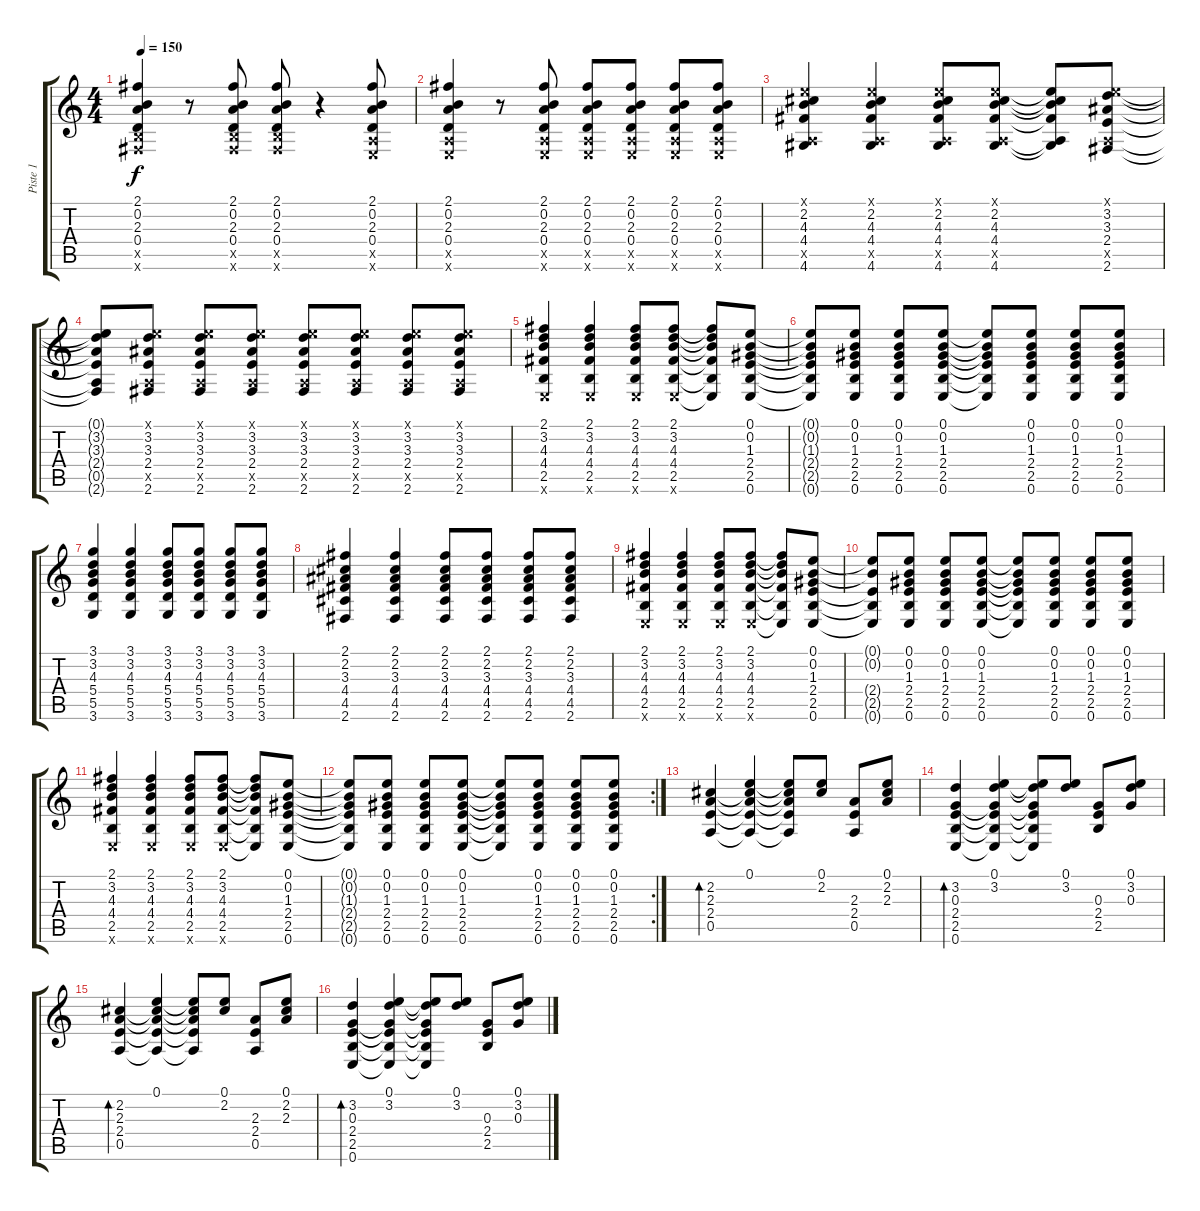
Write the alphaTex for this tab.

\track ("Piste 1" "Piste 1") {instrument acousticguitarsteel}
\staff {score tabs}
\tuning (E4 B3 G3 D3 A2 E2) {hide}
\ts (4 4)
\tempo 150
\clef g2
\ks c
(2.1 0.2 2.3 0.4 2.5{x} 2.6{x}).4{dy f} r.8 (2.1 0.2 2.3 0.4 2.5{x} 2.6{x}).8 (2.1 0.2 2.3 0.4 2.5{x} 2.6{x}).8 r.4 (2.1 0.2 2.3 0.4 0.5{x} 0.6{x}).8 |
(2.1 0.2 2.3 0.4 0.5{x} 0.6{x}).4 r.8 (2.1 0.2 2.3 0.4 0.5{x} 0.6{x}).8 (2.1 0.2 2.3 0.4 0.5{x} 0.6{x}).8 (2.1 0.2 2.3 0.4 0.5{x} 0.6{x}).8 (2.1 0.2 2.3 0.4 0.5{x} 0.6{x}).8 (2.1 0.2 2.3 0.4 0.5{x} 0.6{x}).8 |
(0.1{x} 2.2 4.3 4.4 0.5{x} 4.6).4 (0.1{x} 2.2 4.3 4.4 0.5{x} 4.6).4 (0.1{x} 2.2 4.3 4.4 0.5{x} 4.6).8 (0.1{x} 2.2 4.3 4.4 0.5{x} 4.6).8 (0.1{t} 2.2{t} 4.3{t} 4.4{t} 0.5{t} 4.6{t}).8 (0.1{x} 3.2 3.3 2.4 0.5{x} 2.6).8 |
(0.1{t} 3.2{t} 3.3{t} 2.4{t} 0.5{t} 2.6{t}).8 (0.1{x} 3.2 3.3 2.4 0.5{x} 2.6).8 (0.1{x} 3.2 3.3 2.4 0.5{x} 2.6).8 (0.1{x} 3.2 3.3 2.4 0.5{x} 2.6).8 (0.1{x} 3.2 3.3 2.4 0.5{x} 2.6).8 (0.1{x} 3.2 3.3 2.4 0.5{x} 2.6).8 (0.1{x} 3.2 3.3 2.4 0.5{x} 2.6).8 (0.1{x} 3.2 3.3 2.4 0.5{x} 2.6).8 |
(2.1 3.2 4.3 4.4 2.5 0.6{x}).4 (2.1 3.2 4.3 4.4 2.5 0.6{x}).4 (2.1 3.2 4.3 4.4 2.5 0.6{x}).8 (2.1 3.2 4.3 4.4 2.5 0.6{x}).8 (2.1{t} 3.2{t} 4.3{t} 4.4{t} 2.5{t} 0.6{t}).8 (0.1 0.2 1.3 2.4 2.5 0.6).8 |
(0.1{t} 0.2{t} 1.3{t} 2.4{t} 2.5{t} 0.6{t}).8 (0.1 0.2 1.3 2.4 2.5 0.6).8 (0.1 0.2 1.3 2.4 2.5 0.6).8 (0.1 0.2 1.3 2.4 2.5 0.6).8 (0.1{t} 0.2{t} 1.3{t} 2.4{t} 2.5{t} 0.6{t}).8 (0.1 0.2 1.3 2.4 2.5 0.6).8 (0.1 0.2 1.3 2.4 2.5 0.6).8 (0.1 0.2 1.3 2.4 2.5 0.6).8 |
(3.1 3.2 4.3 5.4 5.5 3.6).4 (3.1 3.2 4.3 5.4 5.5 3.6).4 (3.1 3.2 4.3 5.4 5.5 3.6).8 (3.1 3.2 4.3 5.4 5.5 3.6).8 (3.1 3.2 4.3 5.4 5.5 3.6).8 (3.1 3.2 4.3 5.4 5.5 3.6).8 |
(2.1 2.2 3.3 4.4 4.5 2.6).4 (2.1 2.2 3.3 4.4 4.5 2.6).4 (2.1 2.2 3.3 4.4 4.5 2.6).8 (2.1 2.2 3.3 4.4 4.5 2.6).8 (2.1 2.2 3.3 4.4 4.5 2.6).8 (2.1 2.2 3.3 4.4 4.5 2.6).8 |
(2.1 3.2 4.3 4.4 2.5 0.6{x}).4 (2.1 3.2 4.3 4.4 2.5 0.6{x}).4 (2.1 3.2 4.3 4.4 2.5 0.6{x}).8 (2.1 3.2 4.3 4.4 2.5 0.6{x}).8 (2.1{t} 3.2{t} 4.3{t} 4.4{t} 2.5{t} 0.6{t}).8 (0.1 0.2 1.3 2.4 2.5 0.6).8 |
(0.1{t} 0.2{t} 2.4{t} 2.5{t} 0.6{t}).8 (0.1 0.2 1.3 2.4 2.5 0.6).8 (0.1 0.2 1.3 2.4 2.5 0.6).8 (0.1 0.2 1.3 2.4 2.5 0.6).8 (0.1{t} 0.2{t} 1.3{t} 2.4{t} 2.5{t} 0.6{t}).8 (0.1 0.2 1.3 2.4 2.5 0.6).8 (0.1 0.2 1.3 2.4 2.5 0.6).8 (0.1 0.2 1.3 2.4 2.5 0.6).8 |
(2.1 3.2 4.3 4.4 2.5 0.6{x}).4 (2.1 3.2 4.3 4.4 2.5 0.6{x}).4 (2.1 3.2 4.3 4.4 2.5 0.6{x}).8 (2.1 3.2 4.3 4.4 2.5 0.6{x}).8 (2.1{t} 3.2{t} 4.3{t} 4.4{t} 2.5{t} 0.6{t}).8 (0.1 0.2 1.3 2.4 2.5 0.6).8 |
\rc 2
(0.1{t} 0.2{t} 1.3{t} 2.4{t} 2.5{t} 0.6{t}).8 (0.1 0.2 1.3 2.4 2.5 0.6).8 (0.1 0.2 1.3 2.4 2.5 0.6).8 (0.1 0.2 1.3 2.4 2.5 0.6).8 (0.1{t} 0.2{t} 1.3{t} 2.4{t} 2.5{t} 0.6{t}).8 (0.1 0.2 1.3 2.4 2.5 0.6).8 (0.1 0.2 1.3 2.4 2.5 0.6).8 (0.1 0.2 1.3 2.4 2.5 0.6).8 |
(2.2 2.3 2.4 0.5).4{bd 240} (0.1 2.2{t} 2.3{t} 2.4{t} 0.5{t}).4 (0.1{t} 2.2{t} 2.3{t} 2.4{t} 0.5{t}).8 (0.1 2.2).8 (2.3 2.4 0.5).8 (0.1 2.2 2.3).8 |
(3.2 0.3 2.4 2.5 0.6).4{bd 240} (0.1 3.2 0.3{t} 2.4{t} 2.5{t} 0.6{t}).4 (0.1{t} 3.2{t} 0.3{t} 2.4{t} 2.5{t} 0.6{t}).8 (0.1 3.2).8 (0.3 2.4 2.5).8 (0.1 3.2 0.3).8 |
(2.2 2.3 2.4 0.5).4{bd 240} (0.1 2.2{t} 2.3{t} 2.4{t} 0.5{t}).4 (0.1{t} 2.2{t} 2.3{t} 2.4{t} 0.5{t}).8 (0.1 2.2).8 (2.3 2.4 0.5).8 (0.1 2.2 2.3).8 |
(3.2 0.3 2.4 2.5 0.6).4{bd 240} (0.1 3.2 0.3{t} 2.4{t} 2.5{t} 0.6{t}).4 (0.1{t} 3.2{t} 0.3{t} 2.4{t} 2.5{t} 0.6{t}).8 (0.1 3.2).8 (0.3 2.4 2.5).8 (0.1 3.2 0.3).8
